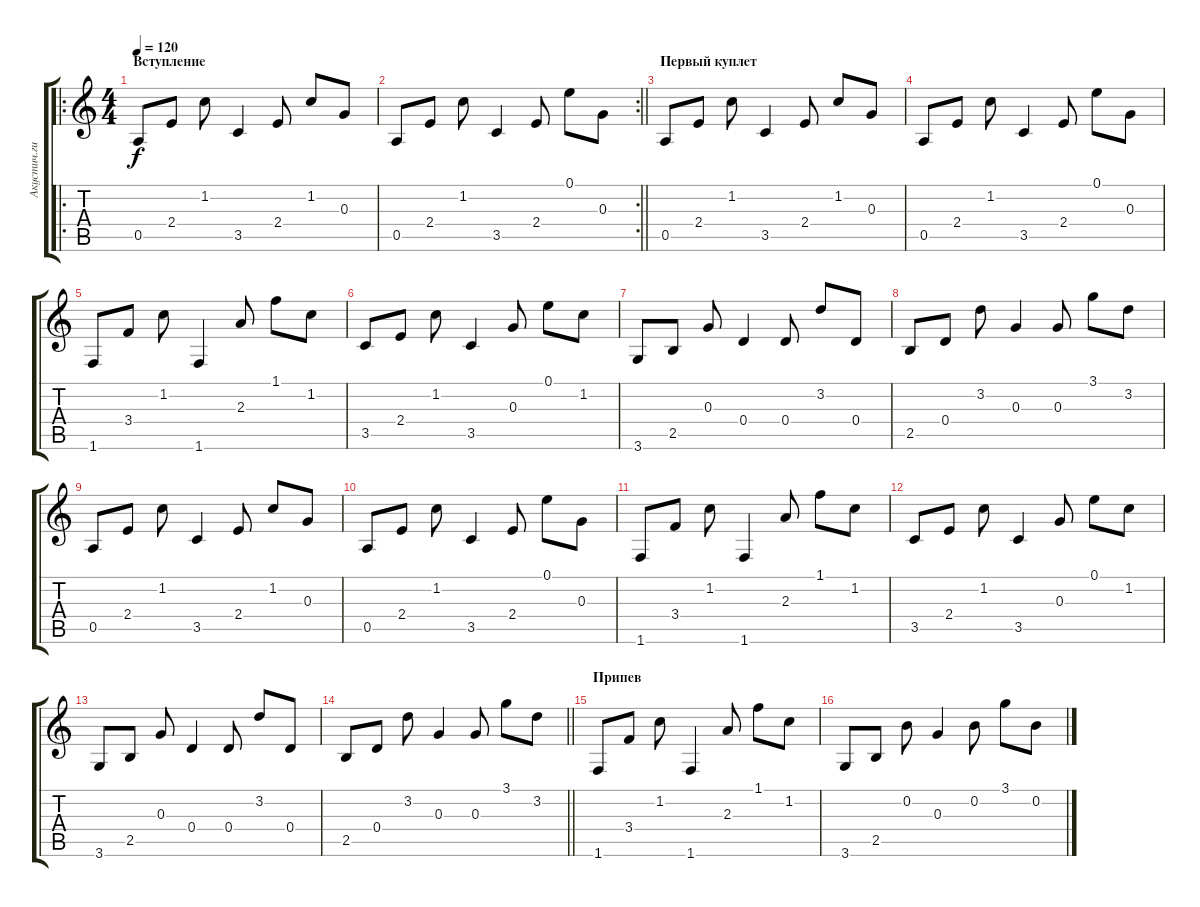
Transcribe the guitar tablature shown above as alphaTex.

\track ("Акустич.гитара" "Акустич.ги") {instrument acousticguitarsteel}
\staff {score tabs}
\tuning (E4 B3 G3 D3 A2 E2) {hide}
\ro
\ts (4 4)
\section ("" "Вступление")
\tempo 120
\clef g2
\ks c
0.5.8{dy f instrument acousticguitarsteel} 2.4.8 1.2.8 3.5.4 2.4.8 1.2.8 0.3.8 |
\rc 2
\barLineRight lightlight
0.5.8 2.4.8 1.2.8 3.5.4 2.4.8 0.1.8 0.3.8 |
\section ("" "Первый куплет")
0.5.8 2.4.8 1.2.8 3.5.4 2.4.8 1.2.8 0.3.8 |
0.5.8 2.4.8 1.2.8 3.5.4 2.4.8 0.1.8 0.3.8 |
1.6.8 3.4.8 1.2.8 1.6.4 2.3.8 1.1.8 1.2.8 |
3.5.8 2.4.8 1.2.8 3.5.4 0.3.8 0.1.8 1.2.8 |
3.6.8 2.5.8 0.3.8 0.4.4 0.4.8 3.2.8 0.4.8 |
2.5.8 0.4.8 3.2.8 0.3.4 0.3.8 3.1.8 3.2.8 |
0.5.8 2.4.8 1.2.8 3.5.4 2.4.8 1.2.8 0.3.8 |
0.5.8 2.4.8 1.2.8 3.5.4 2.4.8 0.1.8 0.3.8 |
1.6.8 3.4.8 1.2.8 1.6.4 2.3.8 1.1.8 1.2.8 |
3.5.8 2.4.8 1.2.8 3.5.4 0.3.8 0.1.8 1.2.8 |
3.6.8 2.5.8 0.3.8 0.4.4 0.4.8 3.2.8 0.4.8 |
\barLineRight lightlight
2.5.8 0.4.8 3.2.8 0.3.4 0.3.8 3.1.8 3.2.8 |
\section ("" "Припев")
1.6.8 3.4.8 1.2.8 1.6.4 2.3.8 1.1.8 1.2.8 |
3.6.8 2.5.8 0.2.8 0.3.4 0.2.8 3.1.8 0.2.8
